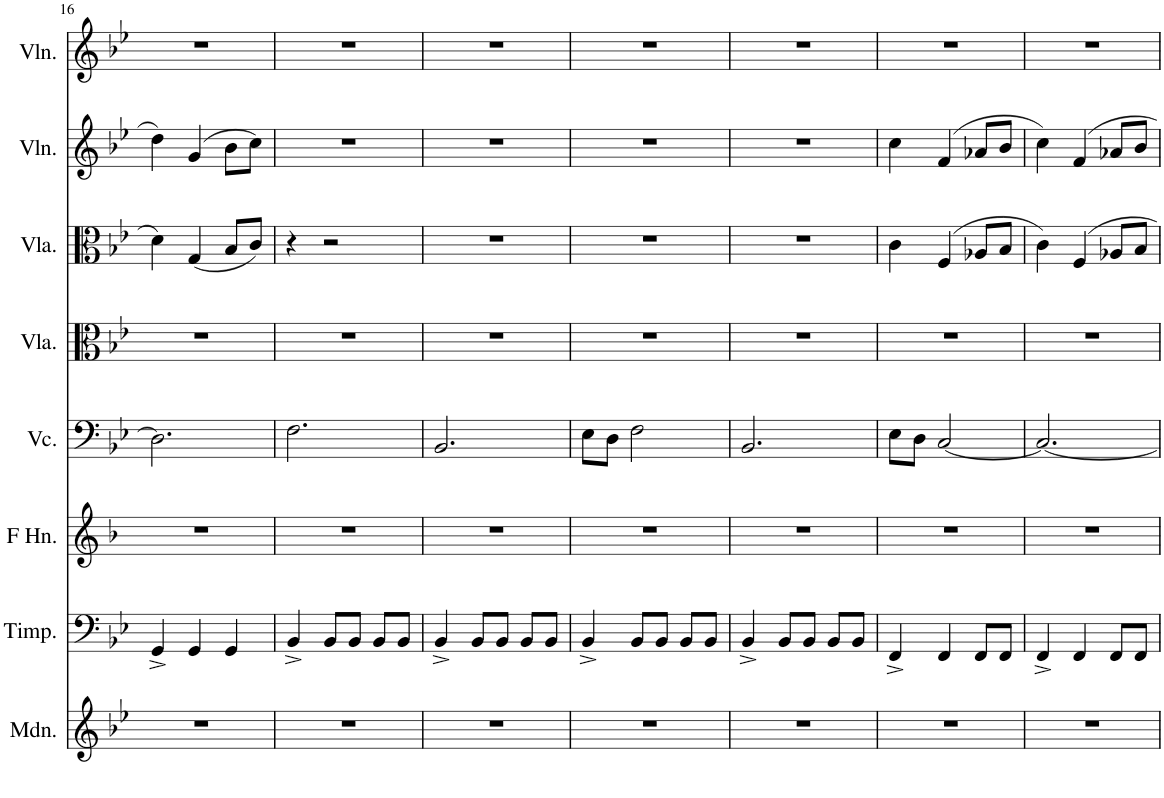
**kern	**kern	**kern	**kern	**kern	**kern	**kern	**kern
*part8	*part7	*part6	*part5	*part4	*part3	*part2	*part1
*staff8	*staff7	*staff6	*staff5	*staff4	*staff3	*staff2	*staff1
*I"Mandolin	*I"Timpani	*I"Horn in F	*I"Violoncello	*I"Viola	*I"Viola	*I"Violin	*I"Violin
*I'Mdn.	*I'Timp.	*	*I'Vc.	*I'Vla.	*I'Vla.	*I'Vln.	*I'Vln.
!!LO:PB:g=z
*clefG2	*clefF4	*clefG2	*clefF4	*clefC3	*clefC3	*clefG2	*clefG2
*	*	*Trd4c7	*	*	*	*	*
*k[b-e-]	*k[b-e-]	*k[b-]	*k[b-e-]	*k[b-e-]	*k[b-e-]	*k[b-e-]	*k[b-e-]
*M3/4	*M3/4	*M3/4	*M3/4	*M3/4	*M3/4	*M3/4	*M3/4
=16	=16	=16	=16	=16	=16	=16	=16
2.r	4GG^/	2.r	2.D\]	2.r	4d\	4dd\	2.r
.	4GG/	.	.	.	(4G/	(4g/	.
.	4GG/	.	.	.	8B-/L	8b-\L	.
.	.	.	.	.	8c/J)	8cc\J)	.
=17	=17	=17	=17	=17	=17	=17	=17
2.r	4BB-^/	2.r	2.F\	2.r	4r	2.r	2.r
.	8BB-/L	.	.	.	2r	.	.
.	8BB-/J	.	.	.	.	.	.
.	8BB-/L	.	.	.	.	.	.
.	8BB-/J	.	.	.	.	.	.
=18	=18	=18	=18	=18	=18	=18	=18
2.r	4BB-^/	2.r	2.BB-/	2.r	2.r	2.r	2.r
.	8BB-/L	.	.	.	.	.	.
.	8BB-/J	.	.	.	.	.	.
.	8BB-/L	.	.	.	.	.	.
.	8BB-/J	.	.	.	.	.	.
=19	=19	=19	=19	=19	=19	=19	=19
2.r	4BB-^/	2.r	8E-\L	2.r	2.r	2.r	2.r
.	.	.	8D\J	.	.	.	.
.	8BB-/L	.	2F\	.	.	.	.
.	8BB-/J	.	.	.	.	.	.
.	8BB-/L	.	.	.	.	.	.
.	8BB-/J	.	.	.	.	.	.
=20	=20	=20	=20	=20	=20	=20	=20
2.r	4BB-^/	2.r	2.BB-/	2.r	2.r	2.r	2.r
.	8BB-/L	.	.	.	.	.	.
.	8BB-/J	.	.	.	.	.	.
.	8BB-/L	.	.	.	.	.	.
.	8BB-/J	.	.	.	.	.	.
=21	=21	=21	=21	=21	=21	=21	=21
2.r	4FF^/	2.r	8E-\L	2.r	4c\	4cc\	2.r
.	.	.	8D\J	.	.	.	.
.	4FF/	.	[2C/	.	(4F/	(4f/	.
.	8FF/L	.	.	.	8A-X/L	8a-X/L	.
.	8FF/J	.	.	.	8B-/J	8b-/J	.
=22	=22	=22	=22	=22	=22	=22	=22
2.r	4FF^/	2.r	2.C/_	2.r	4c\)	4cc\)	2.r
.	4FF/	.	.	.	4F/	4f/	.
.	8FF/L	.	.	.	8A-X/L	8a-X/L	.
.	8FF/J	.	.	.	8B-/J	8b-/J	.
=	=	=	=	=	=	=	=
*-	*-	*-	*-	*-	*-	*-	*-
